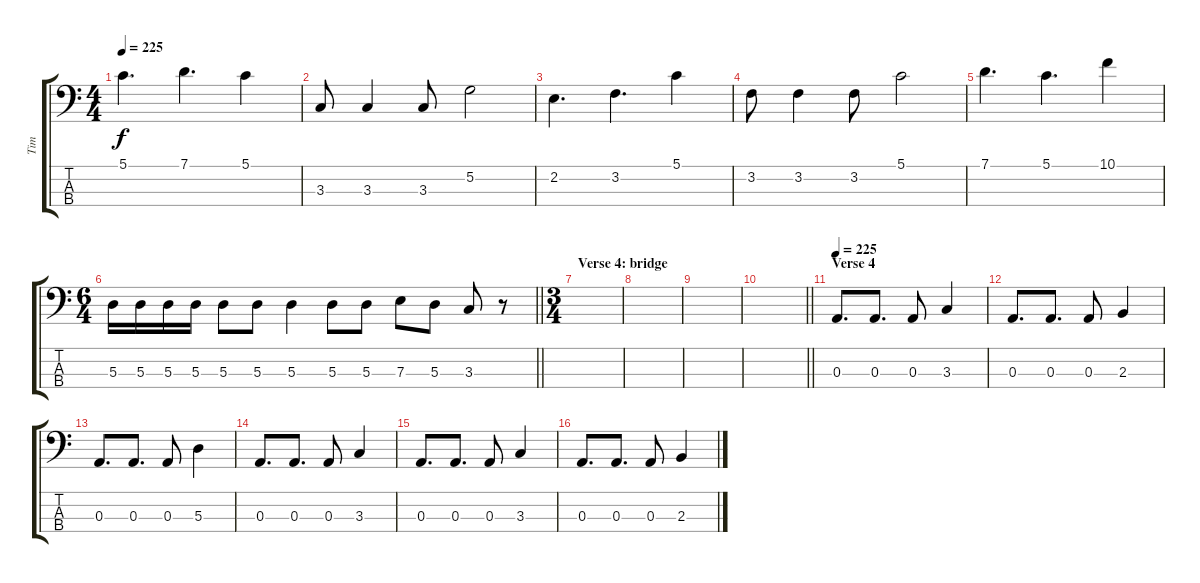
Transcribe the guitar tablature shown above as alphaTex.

\track ("Tim" "Tim") {instrument electricbasspick}
\staff {score tabs}
\tuning (G2 D2 A1 E1) {hide}
\ts (4 4)
\tempo 225
\clef f4
\ks c
5.1.4{d dy f} 7.1.4{d} 5.1.4 |
3.3.8 3.3.4 3.3.8 5.2.2 |
2.2.4{d} 3.2.4{d} 5.1.4 |
3.2.8 3.2.4 3.2.8 5.1.2 |
7.1.4{d} 5.1.4{d} 10.1.4 |
\ts (6 4)
\barLineRight lightlight
5.3.16 5.3.16 5.3.16 5.3.16 5.3.8 5.3.8 5.3.4 5.3.8 5.3.8 7.3.8 5.3.8 3.3.8 r.8 |
\ts (3 4)
\section ("" "Verse 4: bridge")
|
|
|
\barLineRight lightlight
|
\section ("" "Verse 4")
\tempo 225
0.3.8{d} 0.3.8{d} 0.3.8 3.3.4 |
0.3.8{d} 0.3.8{d} 0.3.8 2.3.4 |
0.3.8{d} 0.3.8{d} 0.3.8 5.3.4 |
0.3.8{d} 0.3.8{d} 0.3.8 3.3.4 |
0.3.8{d} 0.3.8{d} 0.3.8 3.3.4 |
0.3.8{d} 0.3.8{d} 0.3.8 2.3.4
